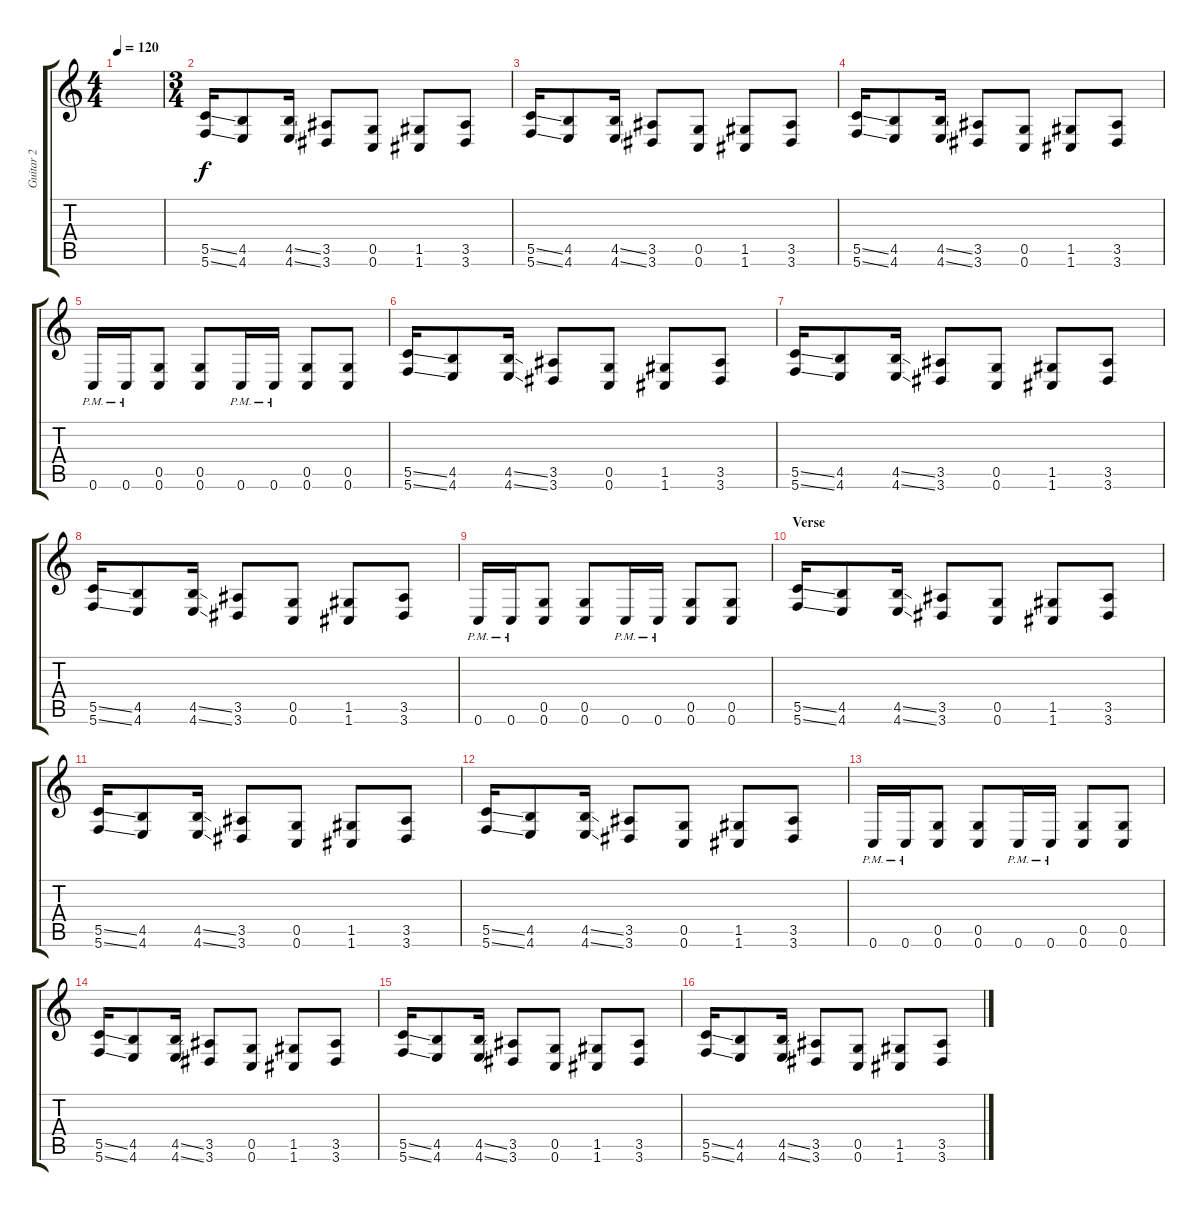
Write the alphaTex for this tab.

\track ("Guitar 2" "Guitar 2") {instrument distortionguitar}
\staff {score tabs}
\tuning (D4 A3 F3 C3 G2 C2) {hide}
\ts (4 4)
\tempo 120
\clef g2
\ks c
|
\ts (3 4)
(5.5{ss} 5.6{ss}).16 (4.5 4.6).8 (4.5{ss} 4.6{ss}).16 (3.5 3.6).8 (0.5 0.6).8 (1.5 1.6).8 (3.5 3.6).8 |
(5.5{ss} 5.6{ss}).16 (4.5 4.6).8 (4.5{ss} 4.6{ss}).16 (3.5 3.6).8 (0.5 0.6).8 (1.5 1.6).8 (3.5 3.6).8 |
(5.5{ss} 5.6{ss}).16 (4.5 4.6).8 (4.5{ss} 4.6{ss}).16 (3.5 3.6).8 (0.5 0.6).8 (1.5 1.6).8 (3.5 3.6).8 |
0.6{pm}.16 0.6{pm}.16 (0.5 0.6).8 (0.5 0.6).8 0.6{pm}.16 0.6{pm}.16 (0.5 0.6).8 (0.5 0.6).8 |
(5.5{ss} 5.6{ss}).16 (4.5 4.6).8 (4.5{ss} 4.6{ss}).16 (3.5 3.6).8 (0.5 0.6).8 (1.5 1.6).8 (3.5 3.6).8 |
(5.5{ss} 5.6{ss}).16 (4.5 4.6).8 (4.5{ss} 4.6{ss}).16 (3.5 3.6).8 (0.5 0.6).8 (1.5 1.6).8 (3.5 3.6).8 |
(5.5{ss} 5.6{ss}).16 (4.5 4.6).8 (4.5{ss} 4.6{ss}).16 (3.5 3.6).8 (0.5 0.6).8 (1.5 1.6).8 (3.5 3.6).8 |
0.6{pm}.16 0.6{pm}.16 (0.5 0.6).8 (0.5 0.6).8 0.6{pm}.16 0.6{pm}.16 (0.5 0.6).8 (0.5 0.6).8 |
\section ("" "Verse")
(5.5{ss} 5.6{ss}).16 (4.5 4.6).8 (4.5{ss} 4.6{ss}).16 (3.5 3.6).8 (0.5 0.6).8 (1.5 1.6).8 (3.5 3.6).8 |
(5.5{ss} 5.6{ss}).16 (4.5 4.6).8 (4.5{ss} 4.6{ss}).16 (3.5 3.6).8 (0.5 0.6).8 (1.5 1.6).8 (3.5 3.6).8 |
(5.5{ss} 5.6{ss}).16 (4.5 4.6).8 (4.5{ss} 4.6{ss}).16 (3.5 3.6).8 (0.5 0.6).8 (1.5 1.6).8 (3.5 3.6).8 |
0.6{pm}.16 0.6{pm}.16 (0.5 0.6).8 (0.5 0.6).8 0.6{pm}.16 0.6{pm}.16 (0.5 0.6).8 (0.5 0.6).8 |
(5.5{ss} 5.6{ss}).16 (4.5 4.6).8 (4.5{ss} 4.6{ss}).16 (3.5 3.6).8 (0.5 0.6).8 (1.5 1.6).8 (3.5 3.6).8 |
(5.5{ss} 5.6{ss}).16 (4.5 4.6).8 (4.5{ss} 4.6{ss}).16 (3.5 3.6).8 (0.5 0.6).8 (1.5 1.6).8 (3.5 3.6).8 |
(5.5{ss} 5.6{ss}).16 (4.5 4.6).8 (4.5{ss} 4.6{ss}).16 (3.5 3.6).8 (0.5 0.6).8 (1.5 1.6).8 (3.5 3.6).8
